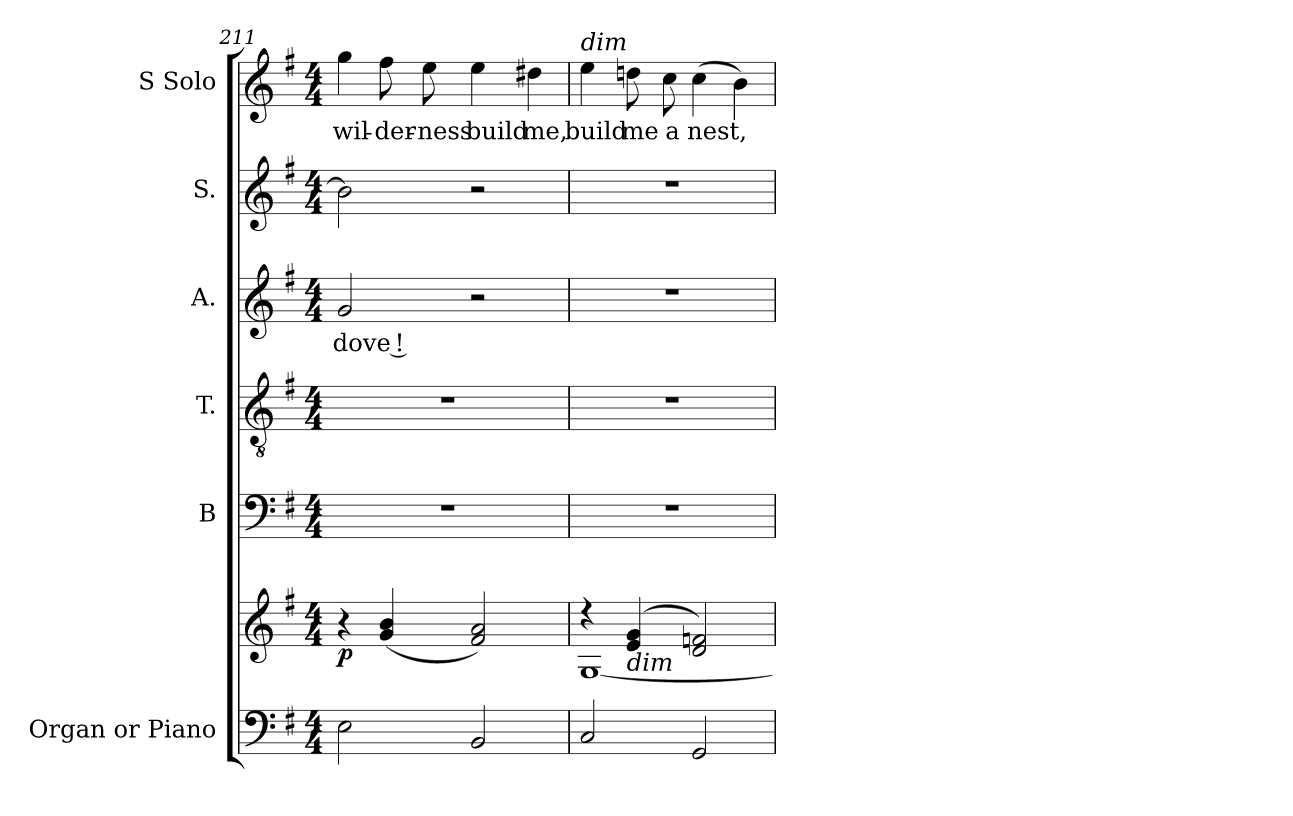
**kern	**kern	**dynam	**kern	**kern	**kern	**text	**kern	**kern	**text
*part6	*part6	*part6	*part5	*part4	*part3	*part3	*part2	*part1	*part1
*staff7	*staff6	*staff6/7	*staff5	*staff4	*staff3	*staff3	*staff2	*staff1	*staff1
*I"Organ or  Piano	*	*	*I"B	*I"T.	*I"A.	*	*I"S.	*I"S    Solo	*
*	*	*	*I'B.	*I'T.	*I'A.	*	*I'S.	*I'S.	*
*clefF4	*clefG2	*	*clefF4	*clefGv2	*clefG2	*	*clefG2	*clefG2	*
*	*	*	*	*ITrd7c12	*	*	*	*	*
*k[f#]	*k[f#]	*	*k[f#]	*k[f#]	*k[f#]	*	*k[f#]	*k[f#]	*
*G:	*G:	*	*G:	*G:	*G:	*	*G:	*G:	*
*M4/4	*M4/4	*	*M4/4	*M4/4	*M4/4	*	*M4/4	*M4/4	*
=211	=211	=211	=211	=211	=211	=211	=211	=211	=211
!	!	!LO:DY:b	!	!	!	!	!	!	!
2E\	4r	p	1r	1r	2g/	dove !	2b\]	4gg\	wil-
.	(4g/ 4b/	.	.	.	.	.	.	8ff#\	-der-
.	.	.	.	.	.	.	.	8ee\	-ness
2BB/	2f#/ 2a/)	.	.	.	2r	.	2r	4ee\	build
.	.	.	.	.	.	.	.	4dd#X\	me,
!!LO:LB:g=z
=212	=212	=212	=212	=212	=212	=212	=212	=212	=212
*	*^	*	*	*	*	*	*	*	*
!	!	!	!	!	!	!	!	!	!LO:TX:a:i:t=dim	!
2C/	4r	[1G	.	1r	1r	1r	.	1r	4ee\	build
!	!LO:TX:b:i:t=dim	!	!	!	!	!	!	!	!	!
.	(4e/ 4g/	.	.	.	.	.	.	.	8ddn\	me
.	.	.	.	.	.	.	.	.	8cc\	a
2GG/	2d/ 2fn/)	.	.	.	.	.	.	.	(4cc\	nest,
.	.	.	.	.	.	.	.	.	4b\)	.
*	*v	*v	*	*	*	*	*	*	*	*
=	=	=	=	=	=	=	=	=	=
*-	*-	*-	*-	*-	*-	*-	*-	*-	*-
